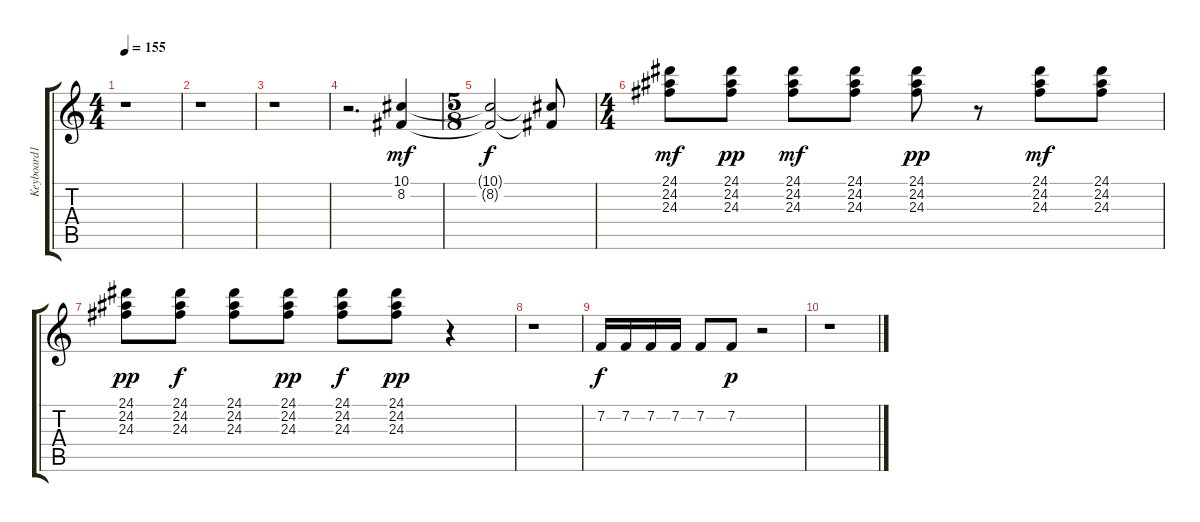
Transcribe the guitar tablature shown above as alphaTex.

\track ("Keyboard1" "Keyboard1") {instrument stringensemble1}
\staff {score tabs}
\tuning (Eb4 Bb3 Gb3 Db3 Ab2 Eb2) {hide}
\ts (4 4)
\tempo 155
\clef g2
\ks c
r.1{dy f} |
r.1 |
r.1 |
r.2{d} (10.1 8.2).4{dy mf} |
\ts (5 8)
(10.1{t} 8.2{t}).2{dy f} (10.1{t} 8.2{t}).8 |
\ts (4 4)
(24.1 24.2 24.3).8{dy mf} (24.1 24.2 24.3).8{dy pp} (24.1 24.2 24.3).8{dy mf} (24.1 24.2 24.3).8 (24.1 24.2 24.3).8{dy pp} r.8 (24.1 24.2 24.3).8{dy mf} (24.1 24.2 24.3).8 |
(24.1 24.2 24.3).8{dy pp} (24.1 24.2 24.3).8{dy f} (24.1 24.2 24.3).8 (24.1 24.2 24.3).8{dy pp} (24.1 24.2 24.3).8{dy f} (24.1 24.2 24.3).8{dy pp} r.4 |
r.1 |
7.2.16{dy f} 7.2.16 7.2.16 7.2.16 7.2.8 7.2.8{dy p} r.2 |
r.1
